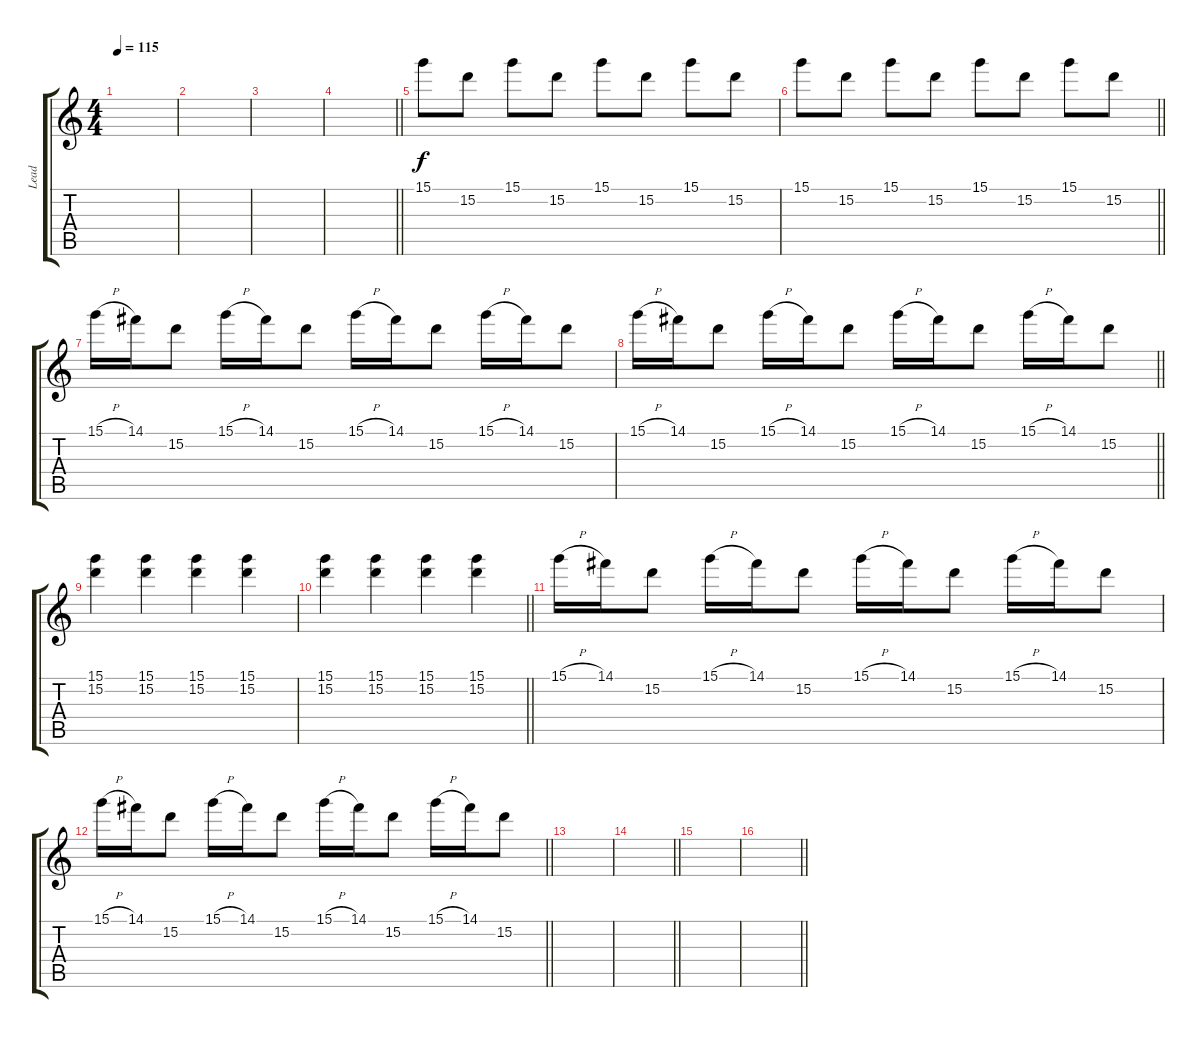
\track ("Lead" "Lead") {instrument acousticguitarsteel}
\staff {score tabs}
\tuning (E4 B3 G3 D3 A2 E2) {hide}
\ts (4 4)
\tempo 115
\clef g2
\ks c
|
|
|
\barLineRight lightlight
|
15.1.8 15.2.8 15.1.8 15.2.8 15.1.8 15.2.8 15.1.8 15.2.8 |
\barLineRight lightlight
15.1.8 15.2.8 15.1.8 15.2.8 15.1.8 15.2.8 15.1.8 15.2.8 |
15.1{h}.16 14.1.16 15.2.8 15.1{h}.16 14.1.16 15.2.8 15.1{h}.16 14.1.16 15.2.8 15.1{h}.16 14.1.16 15.2.8 |
\barLineRight lightlight
15.1{h}.16 14.1.16 15.2.8 15.1{h}.16 14.1.16 15.2.8 15.1{h}.16 14.1.16 15.2.8 15.1{h}.16 14.1.16 15.2.8 |
(15.1 15.2).4 (15.1 15.2).4 (15.1 15.2).4 (15.1 15.2).4 |
\barLineRight lightlight
(15.1 15.2).4 (15.1 15.2).4 (15.1 15.2).4 (15.1 15.2).4 |
15.1{h}.16 14.1.16 15.2.8 15.1{h}.16 14.1.16 15.2.8 15.1{h}.16 14.1.16 15.2.8 15.1{h}.16 14.1.16 15.2.8 |
\barLineRight lightlight
15.1{h}.16 14.1.16 15.2.8 15.1{h}.16 14.1.16 15.2.8 15.1{h}.16 14.1.16 15.2.8 15.1{h}.16 14.1.16 15.2.8 |
|
\barLineRight lightlight
|
|
\barLineRight lightlight
